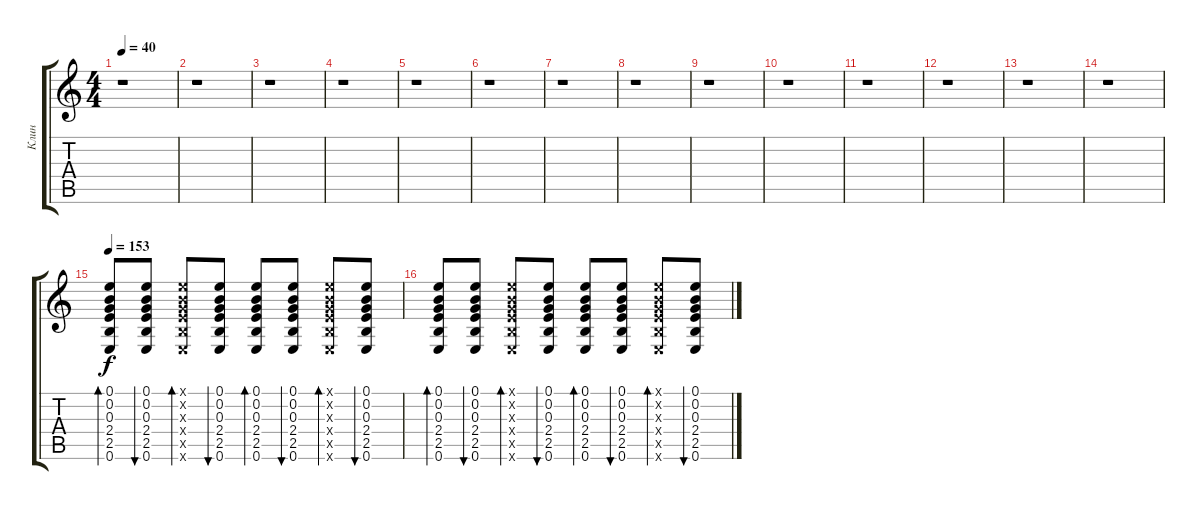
\track ("Клин" "Клин") {instrument electricguitarclean}
\staff {score tabs}
\tuning (E4 B3 G3 D3 A2 E2) {hide}
\ts (4 4)
\tempo 40
\clef g2
\ks c
r.1{dy f} |
r.1 |
r.1 |
r.1 |
r.1 |
r.1 |
r.1 |
r.1 |
r.1 |
r.1 |
r.1 |
r.1 |
r.1 |
r.1 |
\tempo 153
(0.1 0.2 0.3 2.4 2.5 0.6).8{bd 30} (0.1 0.2 0.3 2.4 2.5 0.6).8{bu 30} (0.1{x} 0.2{x} 0.3{x} 2.4{x} 2.5{x} 0.6{x}).8{bd 30} (0.1 0.2 0.3 2.4 2.5 0.6).8{bu 30} (0.1 0.2 0.3 2.4 2.5 0.6).8{bd 30} (0.1 0.2 0.3 2.4 2.5 0.6).8{bu 30} (0.1{x} 0.2{x} 0.3{x} 2.4{x} 2.5{x} 0.6{x}).8{bd 30} (0.1 0.2 0.3 2.4 2.5 0.6).8{bu 30} |
(0.1 0.2 0.3 2.4 2.5 0.6).8{bd 30} (0.1 0.2 0.3 2.4 2.5 0.6).8{bu 30} (0.1{x} 0.2{x} 0.3{x} 2.4{x} 2.5{x} 0.6{x}).8{bd 30} (0.1 0.2 0.3 2.4 2.5 0.6).8{bu 30} (0.1 0.2 0.3 2.4 2.5 0.6).8{bd 30} (0.1 0.2 0.3 2.4 2.5 0.6).8{bu 30} (0.1{x} 0.2{x} 0.3{x} 2.4{x} 2.5{x} 0.6{x}).8{bd 30} (0.1 0.2 0.3 2.4 2.5 0.6).8{bu 30}
